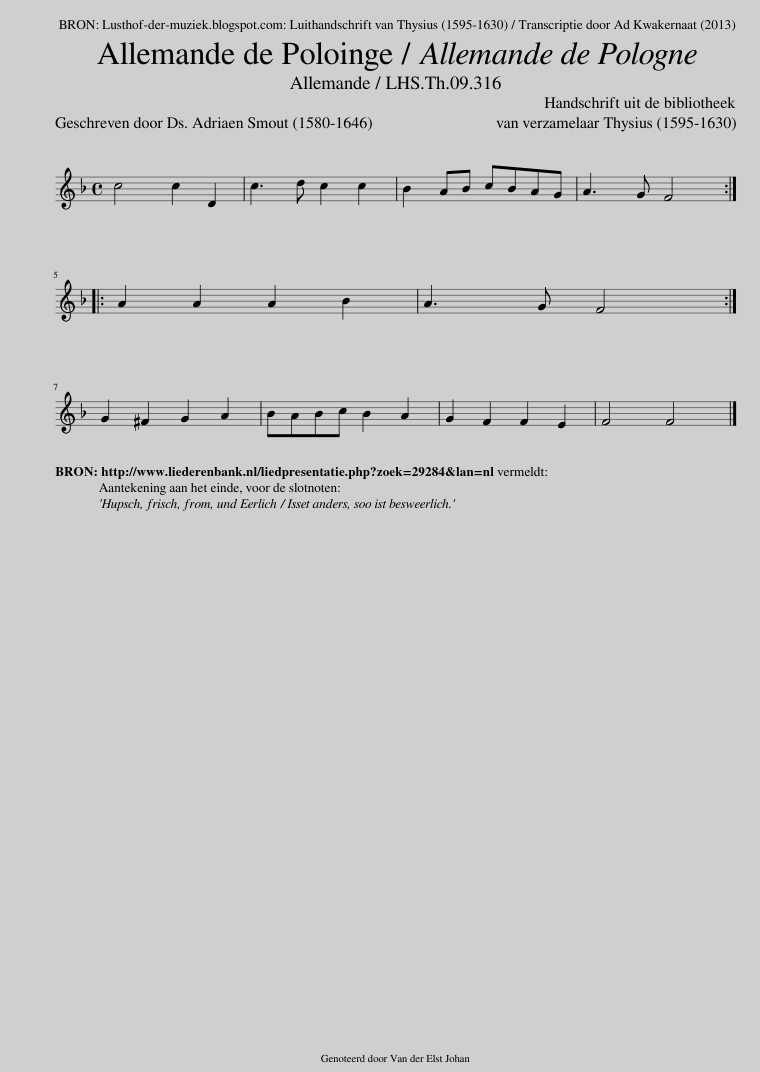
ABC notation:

X:1
L:1/8
Q:1/4=120
M:4/4
I:linebreak $
K:F
V:1 treble
V:1
 c4 c2 D2 | c3 d c2 c2 | B2 AB cBAG | A3 G F4 ::$ A2 A2 A2 B2 | %5
 A3 G F4 :|$ G2 ^F2 G2 A2 | BABc B2 A2 | G2 F2 F2 E2 | F4 F4 |] %10
